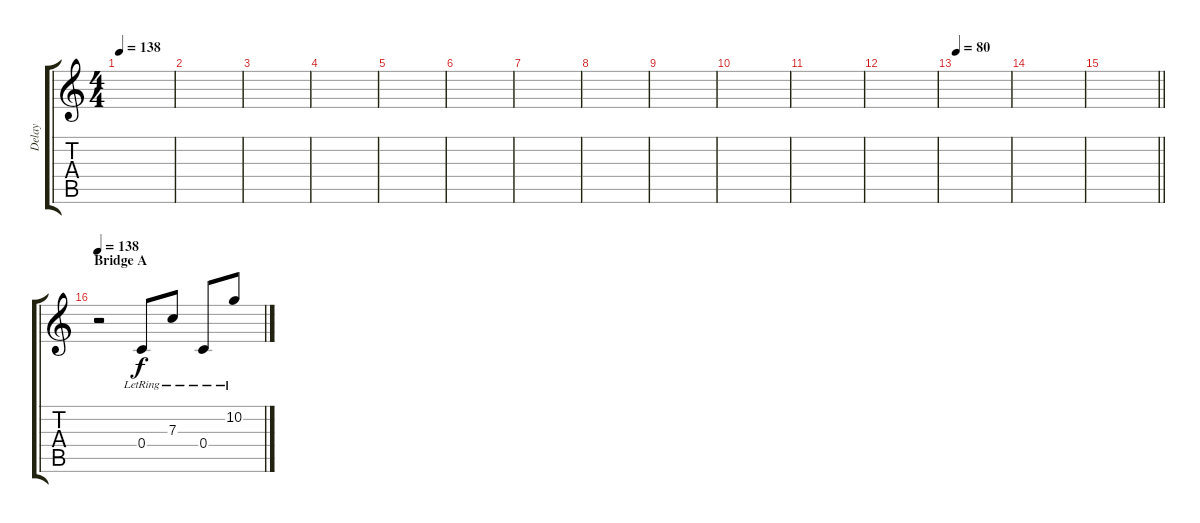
\track ("Delay" "Delay") {instrument electricguitarjazz}
\staff {score tabs}
\tuning (D4 A3 F3 C3 G2 C2) {hide}
\ts (4 4)
\tempo 138
\clef g2
\ks c
|
|
|
|
|
|
|
|
|
|
|
|
\tempo 80
|
|
\barLineRight lightlight
|
\section ("" "Bridge A")
\tempo 138
r.2 0.4{lr}.8 7.3{lr}.8 0.4{lr}.8 10.2{lr}.8
